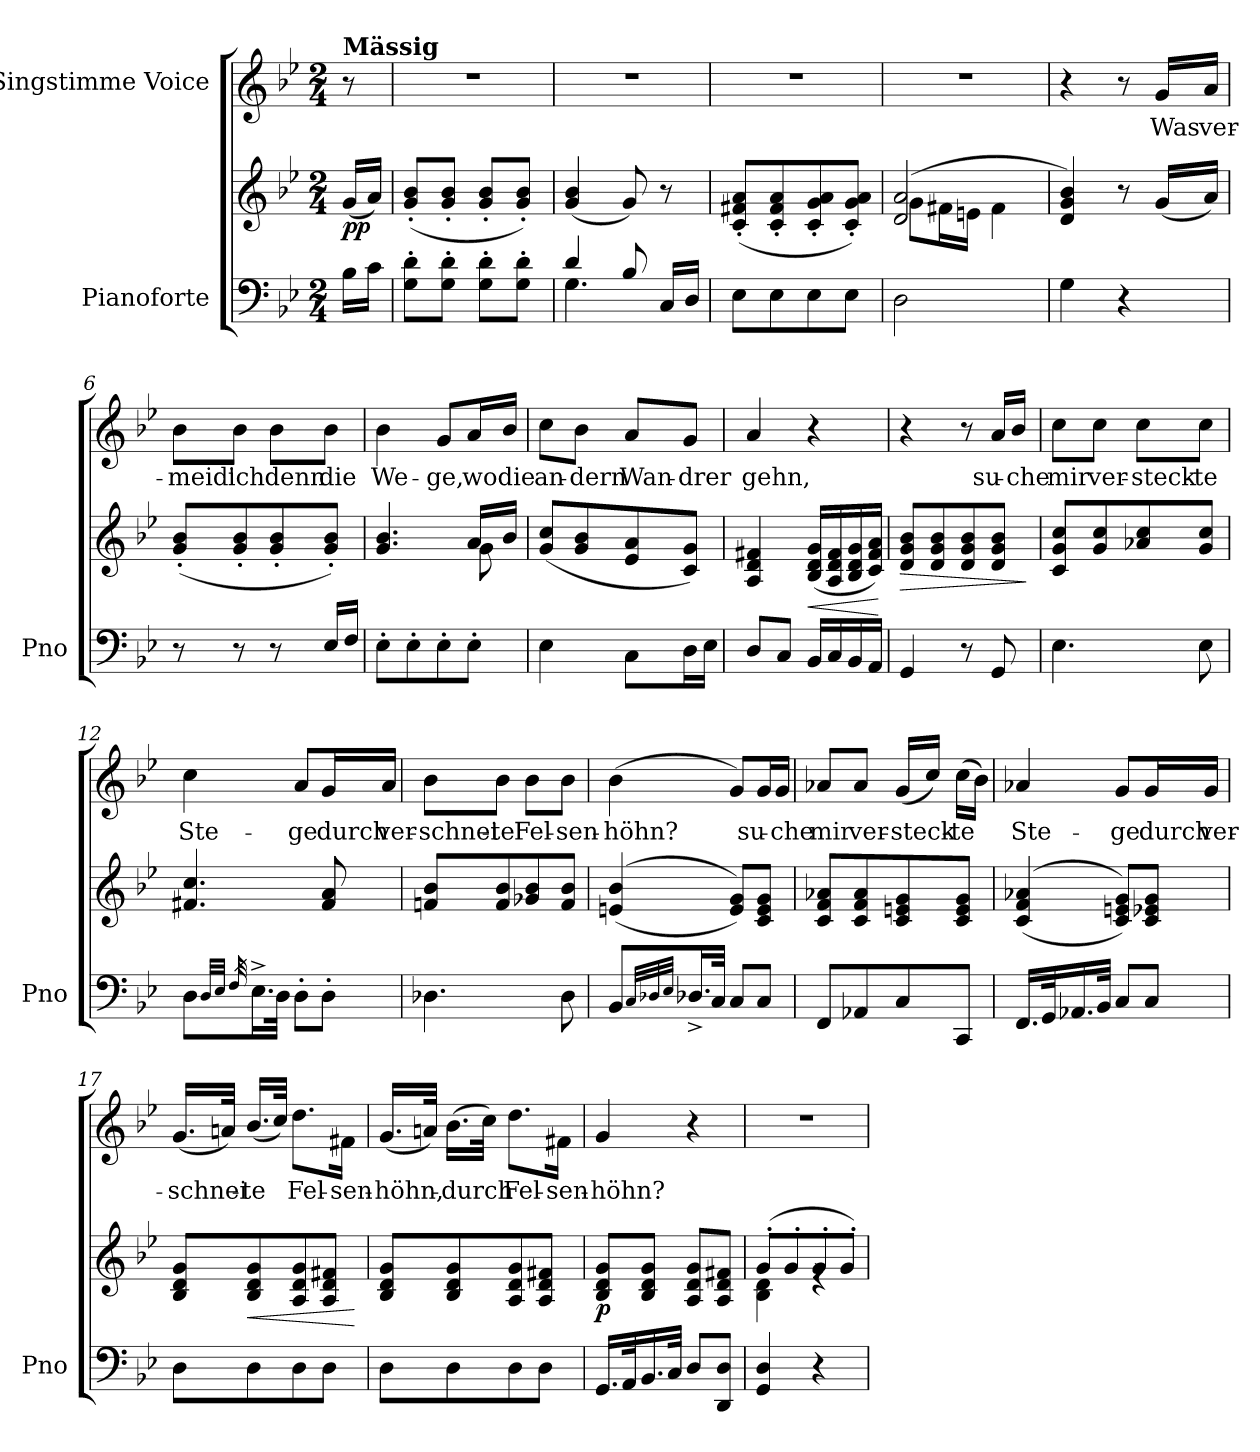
**kern	**kern	**dynam	**kern	**text
*part2	*part2	*part2	*part1	*part1
*staff3	*staff2	*staff2/3	*staff1	*staff1
*I"Pianoforte	*	*	*I"Singstimme Voice	*
*I'Pno	*	*	*	*
*clefF4	*clefG2	*	*clefG2	*
*k[b-e-]	*k[b-e-]	*	*k[b-e-]	*
*M2/4	*M2/4	*	*M2/4	*
*MM40	*MM40	*	*MM40	*
=	=	=	=	=
!	!	!	!LO:TX:a:B:t=Mässig	!
!	!	!LO:DY:b	!	!
16B-\LL	(<16g/LL	pp	8r	.
16c\JJ	16a/JJ)	.	.	.
=1	=1	=1	=1	=1
8G\' 8d\'L	(<8g/' 8b-/'L	.	2r	.
8G\' 8d\'J	8g/' 8b-/'J	.	.	.
8G\' 8d\'L	8g/' 8b-/'L	.	.	.
8G\' 8d\'J	8g/' 8b-/'J)	.	.	.
=2	=2	=2	=2	=2
*^	*	*	*	*
4d/	4.G\	(<4g/ 4b-/	.	2r	.
8B-/	.	8g/)	.	.	.
16C/LL	8ryy	8r	.	.	.
16D/JJ	.	.	.	.	.
*v	*v	*	*	*	*
=3	=3	=3	=3	=3
8E-\L	(<8c/' 8f#X/' 8a/'L	.	2r	.
8E-\	8c/' 8f#/' 8a/'	.	.	.
8E-\	8c/' 8g/' 8a/'	.	.	.
8E-\J	8c/' 8g/' 8a/'J)	.	.	.
=4	=4	=4	=4	=4
*	*^	*	*	*
2D\	(>2d/ 2a/	8g\L	.	2r	.
.	.	16f#X\L	.	.	.
.	.	16en\JJ	.	.	.
.	.	4f#\	.	.	.
*	*v	*v	*	*	*
=5	=5	=5	=5	=5
4G\	4d/ 4g/ 4b-/)	.	4r	.
4r	8r	.	8r	.
!	!	!	!	!LO:LY:b
.	(<16g/LL	.	16g/LL	Was
!	!	!	!	!LO:LY:b
.	16a/JJ)	.	16a/JJ	ver-
!!LO:LB:g=z
=6	=6	=6	=6	=6
!	!	!	!	!LO:LY:b
8r	(<8g/' 8b-/'L	.	8b-\L	-meid'
!	!	!	!	!LO:LY:b
8r	8g/' 8b-/'	.	8b-\J	ich
!	!	!	!	!LO:LY:b
8r	8g/' 8b-/'	.	8b-\L	denn
!	!	!	!	!LO:LY:b
16E-/LL	8g/' 8b-/'J)	.	8b-\J	die
16F/JJ	.	.	.	.
=7	=7	=7	=7	=7
*	*^	*	*	*
!	!	!	!	!	!LO:LY:b
8E-'\L	4.g/ 4.b-/	4.ryy	.	4b-\	We-
8E-'\	.	.	.	.	.
!	!	!	!	!	!LO:LY:b
8E-'\	.	.	.	8g/L	-ge,
!	!	!	!	!	!LO:LY:b
8E-'\J	16a/LL	8g\	.	16a/L	wo
!	!	!	!	!	!LO:LY:b
.	16b-/JJ	.	.	16b-/JJ	die
*	*v	*v	*	*	*
=8	=8	=8	=8	=8
!	!	!	!	!LO:LY:b
4E-\	(<8g/ 8cc/L	.	8cc\L	-an-
!	!	!	!	!LO:LY:b
.	8g/ 8b-/	.	8b-\J	-dern
!	!	!	!	!LO:LY:b
8C\L	8e-/ 8a/	.	8a/L	Wan-
!	!	!	!	!LO:LY:b
16D\L	8c/ 8g/J)	.	8g/J	-drer
16E-\JJ	.	.	.	.
=9	=9	=9	=9	=9
!	!	!	!	!LO:LY:b
8D/L	4A/ 4d/ 4f#X/	.	4a/	gehn,
8C/J	.	.	.	.
!	!	!LO:HP:b	!	!
16BB-/LL	(<16B-/ 16d/ 16g/LL	<	4r	.
16C/	16A/ 16d/ 16f#/	.	.	.
16BB-/	16B-/ 16d/ 16g/	.	.	.
16AA/JJ	16c/ 16f#/ 16a/JJ)	.	.	.
.	.	[	.	.
=10	=10	=10	=10	=10
!	!	!LO:HP:b	!	!
4GG/	8d/ 8g/ 8b-/L	>	4r	.
.	8d/ 8g/ 8b-/	.	.	.
8r	8d/ 8g/ 8b-/	.	8r	.
!	!	!	!	!LO:LY:b
8GG/	8d/ 8g/ 8b-/J	.	16a/LL	su-
!	!	!	!	!LO:LY:b
.	.	.	16b-/JJ	-che
.	.	]	.	.
!!LO:LB:g=z
=11	=11	=11	=11	=11
!	!	!	!	!LO:LY:b
4.E-\	8c/ 8g/ 8cc/L	.	8cc\L	mir
!	!	!	!	!LO:LY:b
.	8g/ 8cc/	.	8cc\J	ver-
!	!	!	!	!LO:LY:b
.	8a-X/ 8cc/	.	8cc\L	-steck-
!	!	!	!	!LO:LY:b
8E-\	8g/ 8cc/J	.	8cc\J	-te
!!LO:PB:g=z
=12	=12	=12	=12	=12
!	!	!	!	!LO:LY:b
8D\L	4.f#X/ 4.cc/	.	4cc\	Ste-
32qD/LLL	.	.	.	.
32qE-/JJJ	.	.	.	.
32qF/	.	.	.	.
16.E-^\L	.	.	.	.
32D\JJk	.	.	.	.
!	!	!	!	!LO:LY:b
8D'\L	.	.	8a/L	-ge
!	!	!	!	!LO:LY:b
8D'\J	8f#/ 8a/	.	16g/L	durch
!	!	!	!	!LO:LY:b
.	.	.	16a/JJ	ver-
=13	=13	=13	=13	=13
!	!	!	!	!LO:LY:b
4.D-X\	8fn/ 8b-/L	.	8b-\L	-schnei-
!	!	!	!	!LO:LY:b
.	8f/ 8b-/	.	8b-\J	-te
!	!	!	!	!LO:LY:b
.	8g-X/ 8b-/	.	8b-\L	Fel-
!	!	!	!	!LO:LY:b
8D-\	8f/ 8b-/J	.	8b-\J	-sen-
=14	=14	=14	=14	=14
!	!	!	!	!LO:LY:b
8BB-/L	(>(<4en/ 4b-/	.	(>4b-\	-höhn?
32qC/LLL	.	.	.	.
32qD-X/	.	.	.	.
32qE-/JJJ	.	.	.	.
16.D-^/L	.	.	.	.
32C/JJk	.	.	.	.
8C/L	8e/ 8g/L))	.	8g/L)	.
!	!	!	!	!LO:LY:b
8C/J	8c/ 8e/ 8g/J	.	16g/L	su-
!	!	!	!	!LO:LY:b
.	.	.	16g/JJ	-che
=15	=15	=15	=15	=15
!	!	!	!	!LO:LY:b
8FF/L	8c/ 8f/ 8a-X/L	.	8a-X/L	mir
!	!	!	!	!LO:LY:b
8AA-X/	8c/ 8f/ 8a-/	.	8a-/J	ver-
!	!	!	!	!LO:LY:b
8C/	8c/ 8en/ 8g/	.	(<16g/LL	-steck-
.	.	.	16cc/JJ)	.
!	!	!	!	!LO:LY:b
8CC/J	8c/ 8e/ 8g/J	.	(>16cc\LL	-te
.	.	.	16b-\JJ)	.
!!LO:PB:g=z
=16	=16	=16	=16	=16
!	!	!	!	!LO:LY:b
16.FF/LL	(>(<4c/ 4f/ 4a-X/	.	4a-X/	Ste-
32GG/K	.	.	.	.
16.AA-X/	.	.	.	.
32BB-/JJk	.	.	.	.
!	!	!	!	!LO:LY:b
8C/L	8c/ 8en/ 8g/L))	.	8g/L	-ge
!	!	!	!	!LO:LY:b
8C/J	8c/ 8e-X/ 8g/J	.	16g/L	durch
!	!	!	!	!LO:LY:b
.	.	.	16g/JJ	ver-
=17	=17	=17	=17	=17
!	!	!	!	!LO:LY:b
8D\L	8B-/ 8d/ 8g/L	.	(<16.g/LL	-schnei-
.	.	.	32an/JJk)	.
!	!	!LO:HP:b	!	!LO:LY:b
8D\	8B-/ 8d/ 8g/	<	(<16.b-/LL	-te
.	.	.	32cc/JJk)	.
!	!	!	!	!LO:LY:b
8D\	8A/ 8d/ 8g/	.	8.dd\L	Fel-
8D\J	8A/ 8d/ 8f#X/J	.	.	.
!	!	!	!	!LO:LY:b
.	.	.	16f#X\Jk	-sen-
.	.	[	.	.
=18	=18	=18	=18	=18
!	!	!	!	!LO:LY:b
8D\L	8B-/ 8d/ 8g/L	.	(<16.g/LL	-höhn,-
.	.	.	32an/JJk)	.
!	!	!	!	!LO:LY:b
8D\	8B-/ 8d/ 8g/	.	(>16.b-\LL	-durch
.	.	.	32cc\JJk)	.
!	!	!	!	!LO:LY:b
8D\	8A/ 8d/ 8g/	.	8.dd\L	-Fel-
8D\J	8A/ 8d/ 8f#X/J	.	.	.
!	!	!	!	!LO:LY:b
.	.	.	16f#X\Jk	-sen-
=19	=19	=19	=19	=19
!	!	!LO:DY:b	!	!LO:LY:b
16.GG/LL	8B-/ 8d/ 8g/L	p	4g/	-höhn?
32AA/K	.	.	.	.
16.BB-/	8B-/ 8d/ 8g/J	.	.	.
32C/JJk	.	.	.	.
8D/L	8A/ 8d/ 8g/L	.	4r	.
8DD/ 8D/J	8A/ 8d/ 8f#X/J	.	.	.
=20	=20	=20	=20	=20
*	*^	*	*	*
4GG/ 4D/	(>8g'/L	4B-\ 4d\	.	2r	.
.	8g'/	.	.	.	.
4r	8g'/	4re	.	.	.
.	8g'/J)	.	.	.	.
*	*v	*v	*	*	*
=	=	=	=	=
*-	*-	*-	*-	*-
